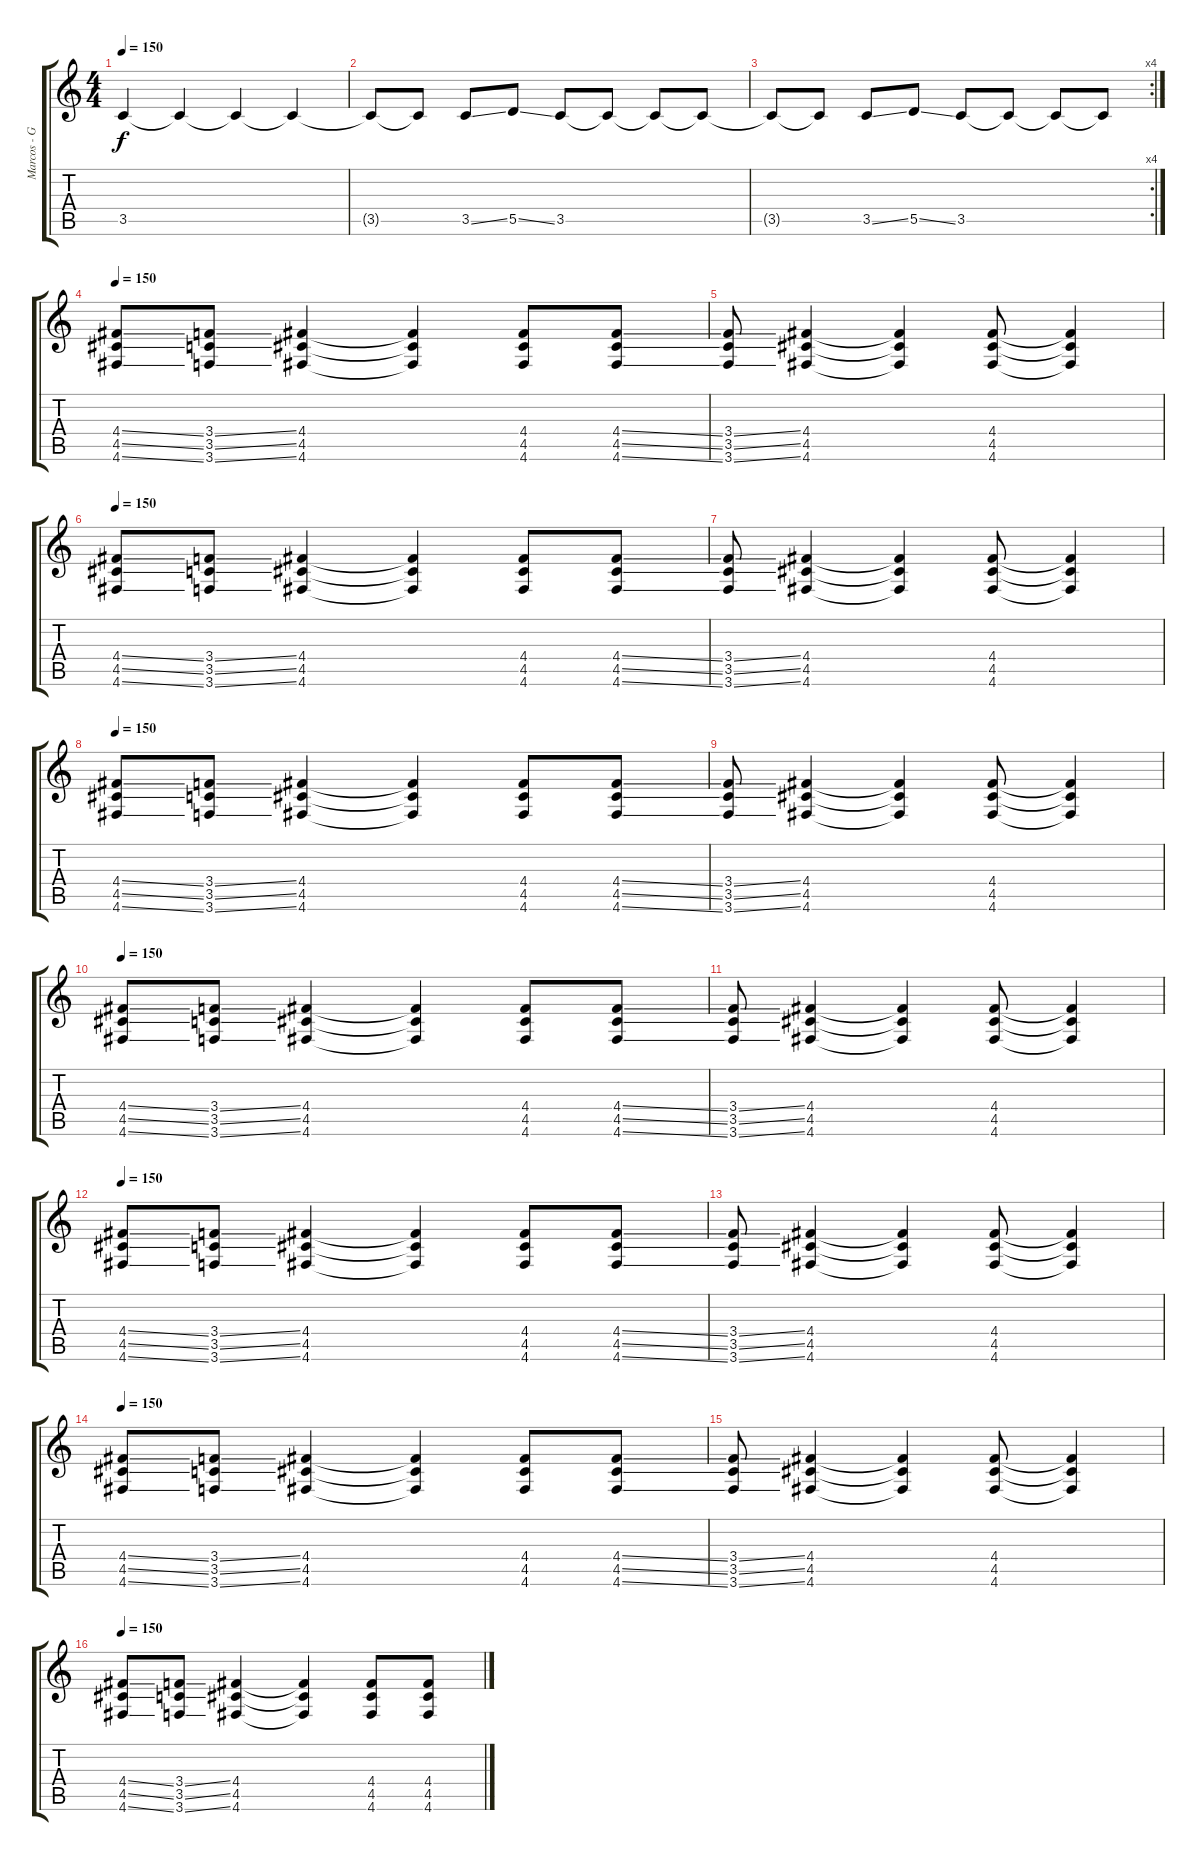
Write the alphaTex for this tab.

\track ("Marcos - Guitarra 1" "Marcos - G") {instrument overdrivenguitar}
\staff {score tabs}
\tuning (E4 B3 G3 D3 A2 D2) {hide}
\ts (4 4)
\tempo 150
\clef g2
\ks c
3.5{t}.4{dy f} 3.5{t}.4 3.5{t}.4 3.5{t}.4 |
3.5{t}.8 3.5{t}.8 3.5{ss}.8 5.5{ss}.8 3.5.8 3.5{t}.8 3.5{t}.8 3.5{t}.8 |
\rc 4
3.5{t}.8 3.5{t}.8 3.5{ss}.8 5.5{ss}.8 3.5.8 3.5{t}.8 3.5{t}.8 3.5{t}.8 |
\tempo 150
(4.4{ss} 4.5{ss} 4.6{ss}).8 (3.4{ss} 3.5{ss} 3.6{ss}).8 (4.4 4.5 4.6).4 (4.4{t} 4.5{t} 4.6{t}).4 (4.4 4.5 4.6).8 (4.4{ss} 4.5{ss} 4.6{ss}).8 |
(3.4{ss} 3.5{ss} 3.6{ss}).8 (4.4 4.5 4.6).4 (4.4{t} 4.5{t} 4.6{t}).4 (4.4 4.5 4.6).8 (4.4{t} 4.5{t} 4.6{t}).4 |
\tempo 150
(4.4{ss} 4.5{ss} 4.6{ss}).8 (3.4{ss} 3.5{ss} 3.6{ss}).8 (4.4 4.5 4.6).4 (4.4{t} 4.5{t} 4.6{t}).4 (4.4 4.5 4.6).8 (4.4{ss} 4.5{ss} 4.6{ss}).8 |
(3.4{ss} 3.5{ss} 3.6{ss}).8 (4.4 4.5 4.6).4 (4.4{t} 4.5{t} 4.6{t}).4 (4.4 4.5 4.6).8 (4.4{t} 4.5{t} 4.6{t}).4 |
\tempo 150
(4.4{ss} 4.5{ss} 4.6{ss}).8 (3.4{ss} 3.5{ss} 3.6{ss}).8 (4.4 4.5 4.6).4 (4.4{t} 4.5{t} 4.6{t}).4 (4.4 4.5 4.6).8 (4.4{ss} 4.5{ss} 4.6{ss}).8 |
(3.4{ss} 3.5{ss} 3.6{ss}).8 (4.4 4.5 4.6).4 (4.4{t} 4.5{t} 4.6{t}).4 (4.4 4.5 4.6).8 (4.4{t} 4.5{t} 4.6{t}).4 |
\tempo 150
(4.4{ss} 4.5{ss} 4.6{ss}).8 (3.4{ss} 3.5{ss} 3.6{ss}).8 (4.4 4.5 4.6).4 (4.4{t} 4.5{t} 4.6{t}).4 (4.4 4.5 4.6).8 (4.4{ss} 4.5{ss} 4.6{ss}).8 |
(3.4{ss} 3.5{ss} 3.6{ss}).8 (4.4 4.5 4.6).4 (4.4{t} 4.5{t} 4.6{t}).4 (4.4 4.5 4.6).8 (4.4{t} 4.5{t} 4.6{t}).4 |
\tempo 150
(4.4{ss} 4.5{ss} 4.6{ss}).8 (3.4{ss} 3.5{ss} 3.6{ss}).8 (4.4 4.5 4.6).4 (4.4{t} 4.5{t} 4.6{t}).4 (4.4 4.5 4.6).8 (4.4{ss} 4.5{ss} 4.6{ss}).8 |
(3.4{ss} 3.5{ss} 3.6{ss}).8 (4.4 4.5 4.6).4 (4.4{t} 4.5{t} 4.6{t}).4 (4.4 4.5 4.6).8 (4.4{t} 4.5{t} 4.6{t}).4 |
\tempo 150
(4.4{ss} 4.5{ss} 4.6{ss}).8 (3.4{ss} 3.5{ss} 3.6{ss}).8 (4.4 4.5 4.6).4 (4.4{t} 4.5{t} 4.6{t}).4 (4.4 4.5 4.6).8 (4.4{ss} 4.5{ss} 4.6{ss}).8 |
(3.4{ss} 3.5{ss} 3.6{ss}).8 (4.4 4.5 4.6).4 (4.4{t} 4.5{t} 4.6{t}).4 (4.4 4.5 4.6).8 (4.4{t} 4.5{t} 4.6{t}).4 |
\tempo 150
(4.4{ss} 4.5{ss} 4.6{ss}).8 (3.4{ss} 3.5{ss} 3.6{ss}).8 (4.4 4.5 4.6).4 (4.4{t} 4.5{t} 4.6{t}).4 (4.4 4.5 4.6).8 (4.4{ss} 4.5{ss} 4.6{ss}).8
